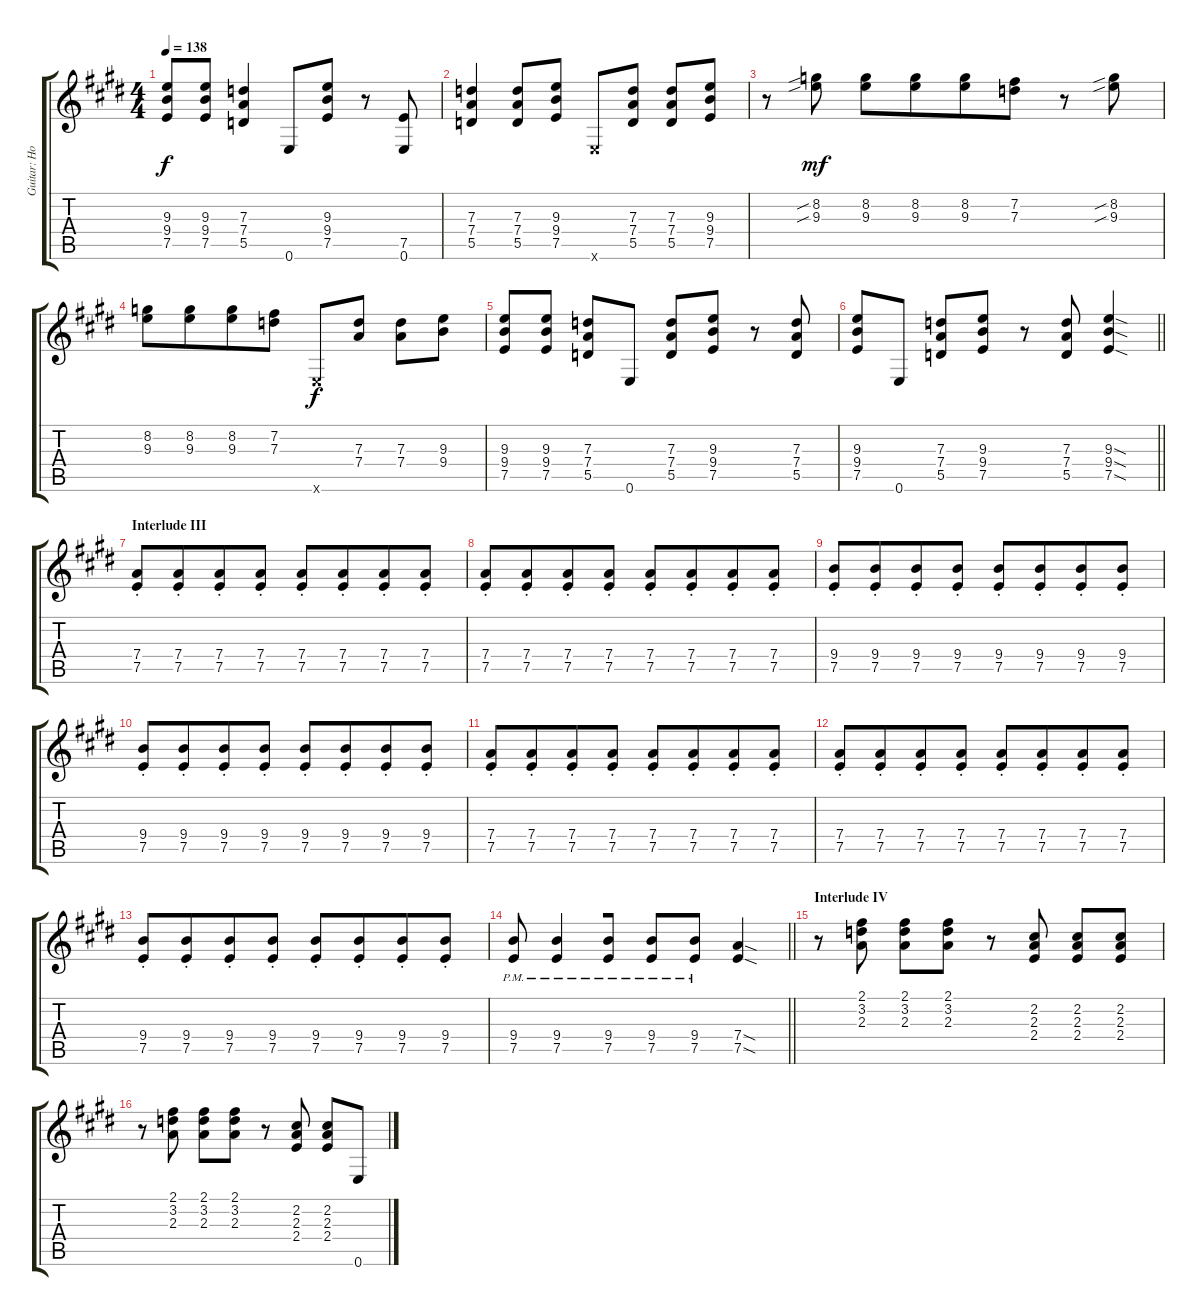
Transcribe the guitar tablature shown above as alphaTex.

\track ("Guitar: Howard" "Guitar: Ho") {instrument distortionguitar}
\staff {score tabs}
\tuning (E4 B3 G3 D3 A2 E2) {hide}
\ts (4 4)
\tempo 138
\clef g2
\ks e
(9.3 9.4 7.5).8{dy f} (9.3 9.4 7.5).8 (7.3 7.4 5.5).4 0.6.8 (9.3 9.4 7.5).8 r.8 (7.5 0.6).8 |
(7.3 7.4 5.5).4 (7.3 7.4 5.5).8 (9.3 9.4 7.5).8 0.6{x}.8 (7.3 7.4 5.5).8 (7.3 7.4 5.5).8 (9.3 9.4 7.5).8 |
r.8 (8.2{sib} 9.3{sib}).8{dy mf} (8.2 9.3).8 (8.2 9.3).8{beam merge} (8.2 9.3).8{beam merge} (7.2 7.3).8 r.8 (8.2{sib} 9.3{sib}).8 |
(8.2 9.3).8 (8.2 9.3).8{beam merge} (8.2 9.3).8{beam merge} (7.2 7.3).8 0.6{x}.8{dy f} (7.3 7.4).8 (7.3 7.4).8 (9.3 9.4).8 |
(9.3 9.4 7.5).8 (9.3 9.4 7.5).8 (7.3 7.4 5.5).8 0.6.8 (7.3 7.4 5.5).8 (9.3 9.4 7.5).8 r.8 (7.3 7.4 5.5).8 |
\barLineRight lightlight
(9.3 9.4 7.5).8 0.6.8 (7.3 7.4 5.5).8 (9.3 9.4 7.5).8 r.8 (7.3 7.4 5.5).8 (9.3{sod} 9.4{sod} 7.5{sod}).4 |
\section ("" "Interlude III")
(7.4{st} 7.5{st}).8 (7.4{st} 7.5{st}).8{beam merge} (7.4{st} 7.5{st}).8 (7.4{st} 7.5{st}).8 (7.4{st} 7.5{st}).8 (7.4{st} 7.5{st}).8{beam merge} (7.4{st} 7.5{st}).8 (7.4{st} 7.5{st}).8 |
(7.4{st} 7.5{st}).8 (7.4{st} 7.5{st}).8{beam merge} (7.4{st} 7.5{st}).8 (7.4{st} 7.5{st}).8 (7.4{st} 7.5{st}).8 (7.4{st} 7.5{st}).8{beam merge} (7.4{st} 7.5{st}).8 (7.4{st} 7.5{st}).8 |
(9.4{st} 7.5{st}).8 (9.4{st} 7.5{st}).8{beam merge} (9.4{st} 7.5{st}).8 (9.4{st} 7.5{st}).8 (9.4{st} 7.5{st}).8 (9.4{st} 7.5{st}).8{beam merge} (9.4{st} 7.5{st}).8 (9.4{st} 7.5{st}).8 |
(9.4{st} 7.5{st}).8 (9.4{st} 7.5{st}).8{beam merge} (9.4{st} 7.5{st}).8 (9.4{st} 7.5{st}).8 (9.4{st} 7.5{st}).8 (9.4{st} 7.5{st}).8{beam merge} (9.4{st} 7.5{st}).8 (9.4{st} 7.5{st}).8 |
(7.4{st} 7.5{st}).8 (7.4{st} 7.5{st}).8{beam merge} (7.4{st} 7.5{st}).8 (7.4{st} 7.5{st}).8 (7.4{st} 7.5{st}).8 (7.4{st} 7.5{st}).8{beam merge} (7.4{st} 7.5{st}).8 (7.4{st} 7.5{st}).8 |
(7.4{st} 7.5{st}).8 (7.4{st} 7.5{st}).8{beam merge} (7.4{st} 7.5{st}).8 (7.4{st} 7.5{st}).8 (7.4{st} 7.5{st}).8 (7.4{st} 7.5{st}).8{beam merge} (7.4{st} 7.5{st}).8 (7.4{st} 7.5{st}).8 |
(9.4{st} 7.5{st}).8 (9.4{st} 7.5{st}).8{beam merge} (9.4{st} 7.5{st}).8 (9.4{st} 7.5{st}).8 (9.4{st} 7.5{st}).8 (9.4{st} 7.5{st}).8{beam merge} (9.4{st} 7.5{st}).8 (9.4{st} 7.5{st}).8 |
\barLineRight lightlight
(9.4{pm} 7.5{pm}).8 (9.4{pm} 7.5{pm}).4{beam merge} (9.4{pm} 7.5{pm}).8 (9.4{pm} 7.5{pm}).8 (9.4{pm} 7.5{pm}).8 (7.4{sod} 7.5{sod}).4 |
\section ("" "Interlude IV")
r.8 (2.1 3.2 2.3).8 (2.1 3.2 2.3).8 (2.1 3.2 2.3).8 r.8 (2.2 2.3 2.4).8 (2.2 2.3 2.4).8 (2.2 2.3 2.4).8 |
r.8 (2.1 3.2 2.3).8 (2.1 3.2 2.3).8 (2.1 3.2 2.3).8 r.8 (2.2 2.3 2.4).8 (2.2 2.3 2.4).8 0.6.8
